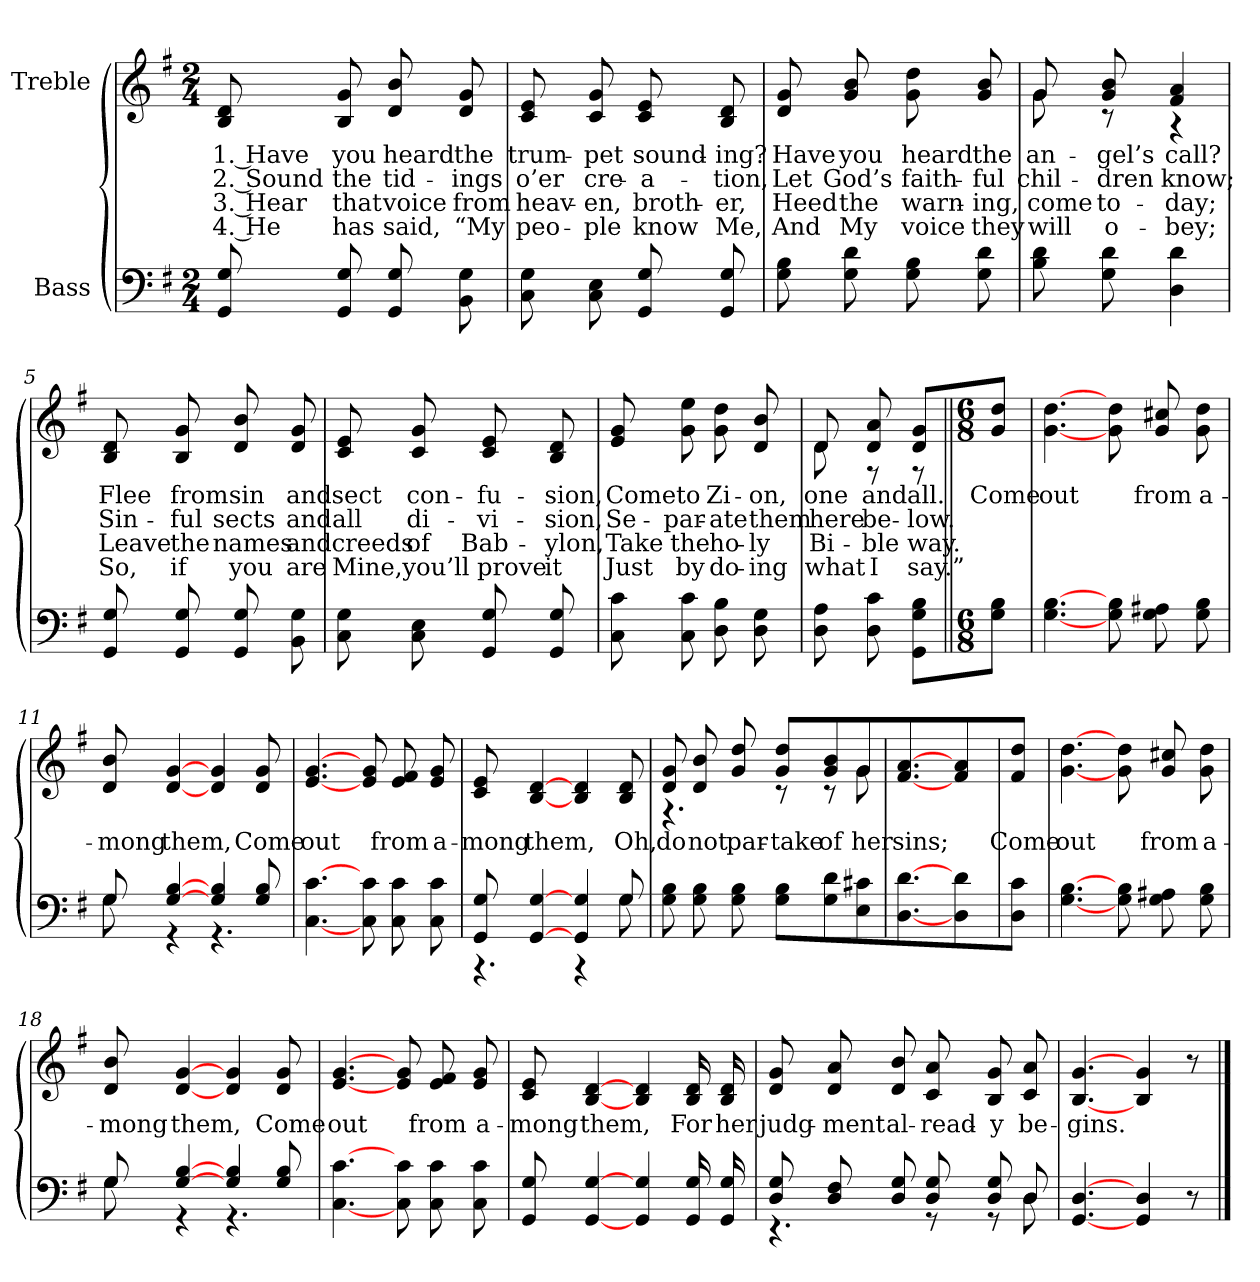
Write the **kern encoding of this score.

**kern	**kern	**text	**text	**text	**text
*part2	*part1	*part1	*part1	*part1	*part1
*staff2	*staff1	*staff1	*staff1	*staff1	*staff1
*I"Bass	*I"Treble	*	*	*	*
*clefF4	*clefG2	*	*	*	*
*k[f#]	*k[f#]	*	*	*	*
*G:	*G:	*	*	*	*
*M2/4	*M2/4	*	*	*	*
*MM70	*MM70	*	*	*	*
=1	=1	=1	=1	=1	=1
8GG 8GL	8B 8dL	-1. Have	-2. Sound	-3. Hear	-4. He
8GG 8G	8B 8g	-you	-the	-that	-has
8GG 8GL	8d 8bL	-heard	-tid-	-voice	-said,
8BB 8G	8d 8g	-the	-ings	-from	-“My
=2	=2	=2	=2	=2	=2
8C 8GL	8c 8eL	-trum-	-o’er	-heav-	-peo-
8C 8E	8c 8g	-pet	-cre-	-en,	-ple
8GG 8GL	8c 8eL	-sound-	-a-	-broth-	-know
8GG 8G	8B 8d	-ing?	-tion,	-er,	-Me,
=3	=3	=3	=3	=3	=3
8G 8BL	8d 8gL	-Have	-Let	-Heed	-And
8G 8d	8g 8b	-you	-God’s	-the	-My
8G 8BL	8g 8ddL	-heard	-faith-	-warn-	-voice
8G 8d	8g 8b	-the	-ful	-ing,	-they
=4	=4	=4	=4	=4	=4
*	*^	*	*	*	*
8B 8dL	8gL	8gL	-an-	-chil-	-come	-will
8G 8d	8g 8b	8r	-gel’s	-dren	-to-	-o-
4D 4d	4f# 4a	4r	-call?	-know;	-day;	-bey;
*	*v	*v	*	*	*	*
=5	=5	=5	=5	=5	=5
8GG 8GL	8B 8dL	-Flee	-Sin-	-Leave	-So,
8GG 8G	8B 8g	-from	-ful	-the	-if
8GG 8GL	8d 8bL	-sin	-sects	-names	-you
8BB 8G	8d 8g	-and	-and	-and	-are
=6	=6	=6	=6	=6	=6
8C 8GL	8c 8eL	-sect	-all	-creeds	-Mine,
8C 8E	8c 8g	-con-	-di-	-of	-you’ll
8GG 8GL	8c 8eL	-fu-	-vi-	-Bab-	-prove
8GG 8G	8B 8d	-sion,	-sion,	-ylon,	-it
=7	=7	=7	=7	=7	=7
8C 8cL	8e 8gL	-Come	-Se-	-Take	-Just
8C 8c	8g 8ee	-to	-par-	-the	-by
8D 8BL	8g 8ddL	-Zi-	-ate	-ho-	-do-
8D 8G	8d 8b	-on,	-them	-ly	-ing
=8	=8	=8	=8	=8	=8
*	*^	*	*	*	*
8D 8AL	8dL	8dL	-one	-here	-Bi-	-what
8D 8c	8d 8a	8r	-and	-be-	-ble	-I
8GG 8G 8BL	8d 8gL	8r	-all.	-low.	-way.	-say.”
*	*v	*v	*	*	*	*
=9||	=9||	=9||	=9||	=9||	=9||
*M6/8	*M6/8	*	*	*	*
*	*^	*	*	*	*
!	!LO:TX:a:t=Refrain	!	!	!	!	!
*	*v	*v	*	*	*	*
8G 8BJ	8g 8ddJ	-Come	.	.	.
=10	=10	=10	=10	=10	=10
[4.G [4.B	[4.g [4.dd	-out	.	.	.
8G 8BL	8g 8ddL	.	.	.	.
8G 8A#	8g 8cc#	-from	.	.	.
8G 8B	8g 8dd	-a-	.	.	.
=11	=11	=11	=11	=11	=11
*^	*	*	*	*	*
8GL	8GL	8d 8bL	-mong	.	.	.
[4G [4B	4r	[4d [4g	-them,	.	.	.
4G 4B	4.r	4d 4g	.	.	.	.
8G 8B	.	8d 8g	-Come	.	.	.
*v	*v	*	*	*	*	*
=12	=12	=12	=12	=12	=12
[4.C [4.c	[4.e [4.g	-out	.	.	.
8C 8cL	8e 8gL	.	.	.	.
8C 8c	8e 8f#	-from	.	.	.
8C 8c	8e 8g	-a-	.	.	.
=13	=13	=13	=13	=13	=13
*^	*	*	*	*	*
8GG 8GL	4.r	8c 8eL	-mong	.	.	.
[4GG [4G	.	[4B [4d	-them,	.	.	.
4GG 4G	4r	4B 4d	.	.	.	.
8G	8G	8B 8d	-Oh,	.	.	.
*v	*v	*	*	*	*	*
=14	=14	=14	=14	=14	=14
*	*^	*	*	*	*
8G 8BL	8d 8gL	4.r	-do	.	.	.
8G 8B	8d 8b	.	-not	.	.	.
8G 8B	8g 8dd	.	-par-	.	.	.
8G 8BL	8g 8ddL	8r	-take	.	.	.
8G 8d	8g 8b	8r	-of	.	.	.
8E 8c#	8g	8g	-her	.	.	.
*	*v	*v	*	*	*	*
=15	=15	=15	=15	=15	=15
[4.D [4.d	[4.f# [4.a	-sins;	.	.	.
4D 4d	4f# 4a	.	.	.	.
=16	=16	=16	=16	=16	=16
8D 8cJ	8f# 8ddJ	-Come	.	.	.
=17	=17	=17	=17	=17	=17
[4.G [4.B	[4.g [4.dd	-out	.	.	.
8G 8BL	8g 8ddL	.	.	.	.
8G 8A#	8g 8cc#	-from	.	.	.
8G 8B	8g 8dd	-a-	.	.	.
=18	=18	=18	=18	=18	=18
*^	*	*	*	*	*
8GL	8GL	8d 8bL	-mong	.	.	.
[4G [4B	4r	[4d [4g	-them,	.	.	.
4G 4B	4.r	4d 4g	.	.	.	.
8G 8B	.	8d 8g	-Come	.	.	.
*v	*v	*	*	*	*	*
=19	=19	=19	=19	=19	=19
[4.C [4.c	[4.e [4.g	-out	.	.	.
8C 8cL	8e 8gL	.	.	.	.
8C 8c	8e 8f#	-from	.	.	.
8C 8c	8e 8g	-a-	.	.	.
=20	=20	=20	=20	=20	=20
8GG 8GL	8c 8eL	-mong	.	.	.
[4GG [4G	[4B [4d	-them,	.	.	.
4GG 4G	4B 4d	.	.	.	.
16GG 16G	16B 16d	-For	.	.	.
16GG 16G	16B 16d	-her	.	.	.
=21	=21	=21	=21	=21	=21
*^	*	*	*	*	*
8D 8GL	4.r	8d 8gL	-judg-	.	.	.
8D 8F#	.	8d 8a	-ment	.	.	.
8D 8G	.	8d 8b	-al-	.	.	.
8D 8GL	8r	8c 8aL	-read-	.	.	.
8D 8G	8r	8B 8g	-y	.	.	.
8D	8D	8c 8a	-be-	.	.	.
*v	*v	*	*	*	*	*
=22	=22	=22	=22	=22	=22
[4.GG [4.D	[4.B [4.g	-gins.	.	.	.
4GG 4D	4B 4g	.	.	.	.
8r	8r	.	.	.	.
==	==	==	==	==	==
*-	*-	*-	*-	*-	*-
